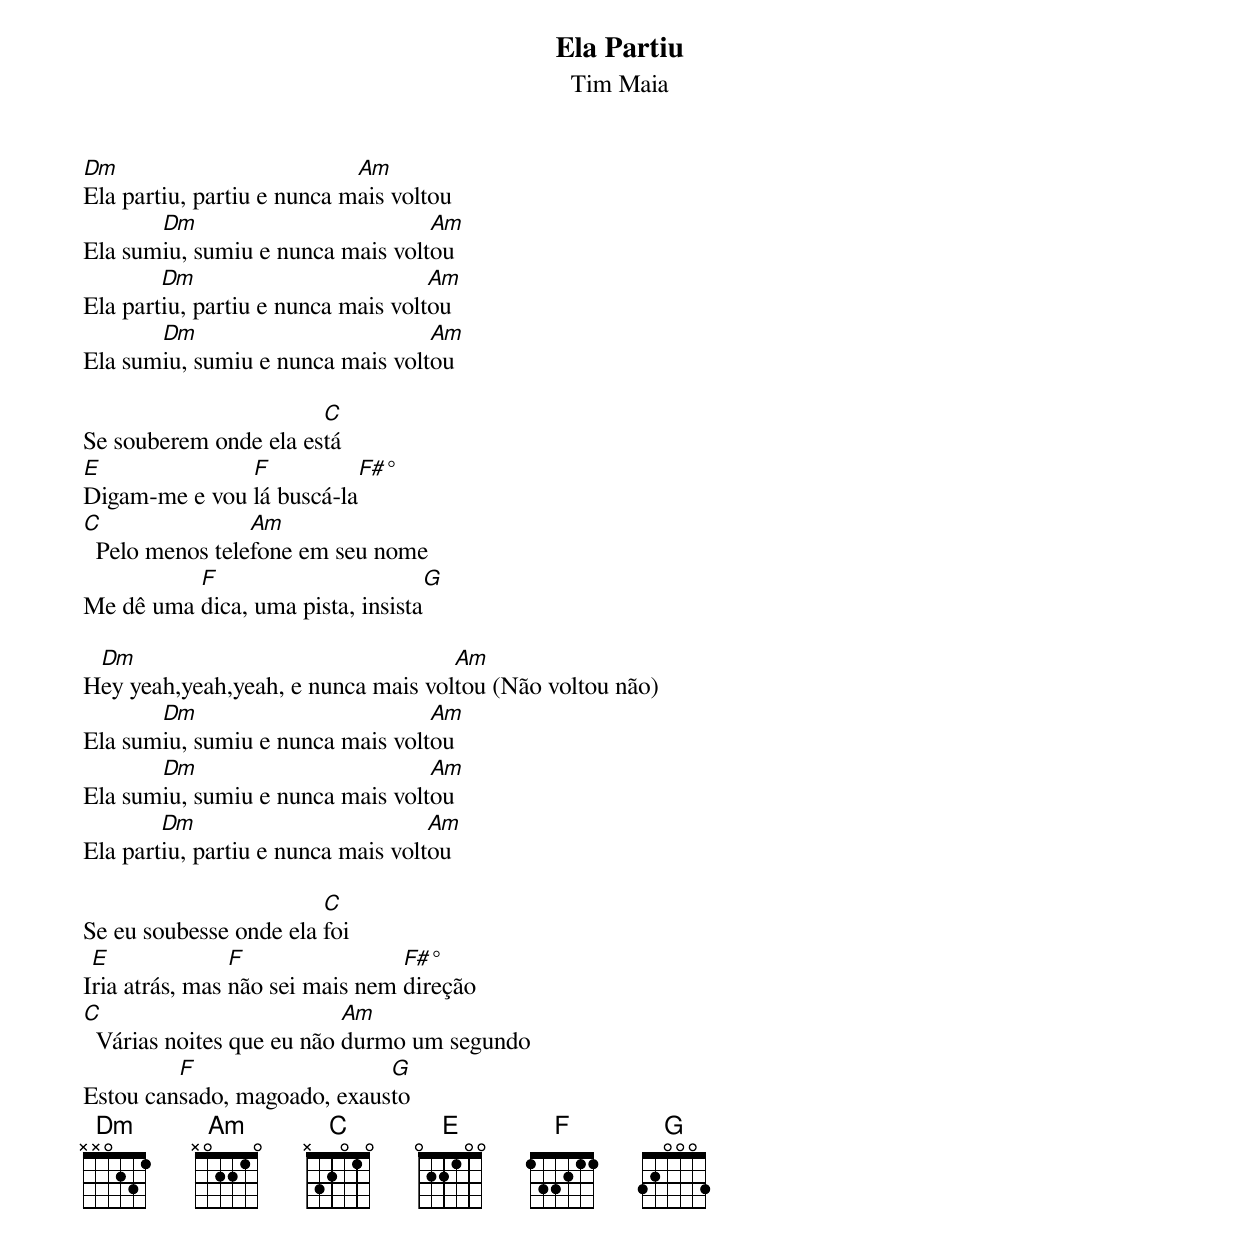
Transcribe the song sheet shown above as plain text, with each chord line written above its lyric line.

Ela Partiu
Tim Maia

Dm                          Am
Ela partiu, partiu e nunca mais voltou
       Dm                         Am
Ela sumiu, sumiu e nunca mais voltou
        Dm                          Am
Ela partiu, partiu e nunca mais voltou
       Dm                         Am
Ela sumiu, sumiu e nunca mais voltou

                       C
Se souberem onde ela está
E              F           F#°
Digam-me e vou lá buscá-la
C                Am
  Pelo menos telefone em seu nome
          F                       G
Me dê uma dica, uma pista, insista

 Dm                                 Am
Hey yeah,yeah,yeah, e nunca mais voltou (Não voltou não)
       Dm                         Am
Ela sumiu, sumiu e nunca mais voltou
       Dm                         Am
Ela sumiu, sumiu e nunca mais voltou
        Dm                          Am
Ela partiu, partiu e nunca mais voltou

                        C
Se eu soubesse onde ela foi
 E              F                F#°
Iria atrás, mas não sei mais nem direção
C                          Am
  Várias noites que eu não durmo um segundo
         F                   G
Estou cansado, magoado, exausto
